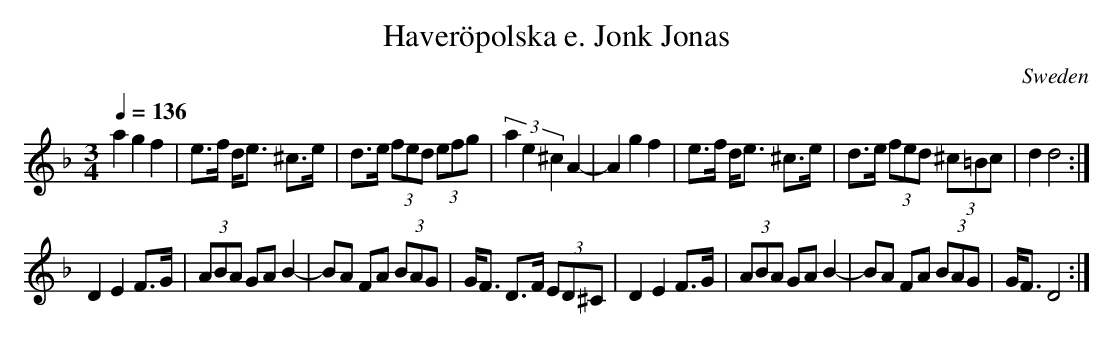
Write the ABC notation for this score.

X:1
T:Haver\"opolska e. Jonk Jonas
O:Sweden
M:3/4
Q:1/4=136
K:Dmin
a2g2f2| e>f d<e ^c>e| d>e (3fed (3efg| (3:2a2e2^c2 A2-|\
A2 g2f2| e>f d<e ^c>e| d>e (3fed (3^c=Bc| d2 d4 :|
D2E2 F>G| (3ABA GA B2-|BA FA (3BAG| G<F D>F (3ED^C|\
D2E2 F>G| (3ABA GA B2-|BA FA (3BAG| G<F D4 :|
